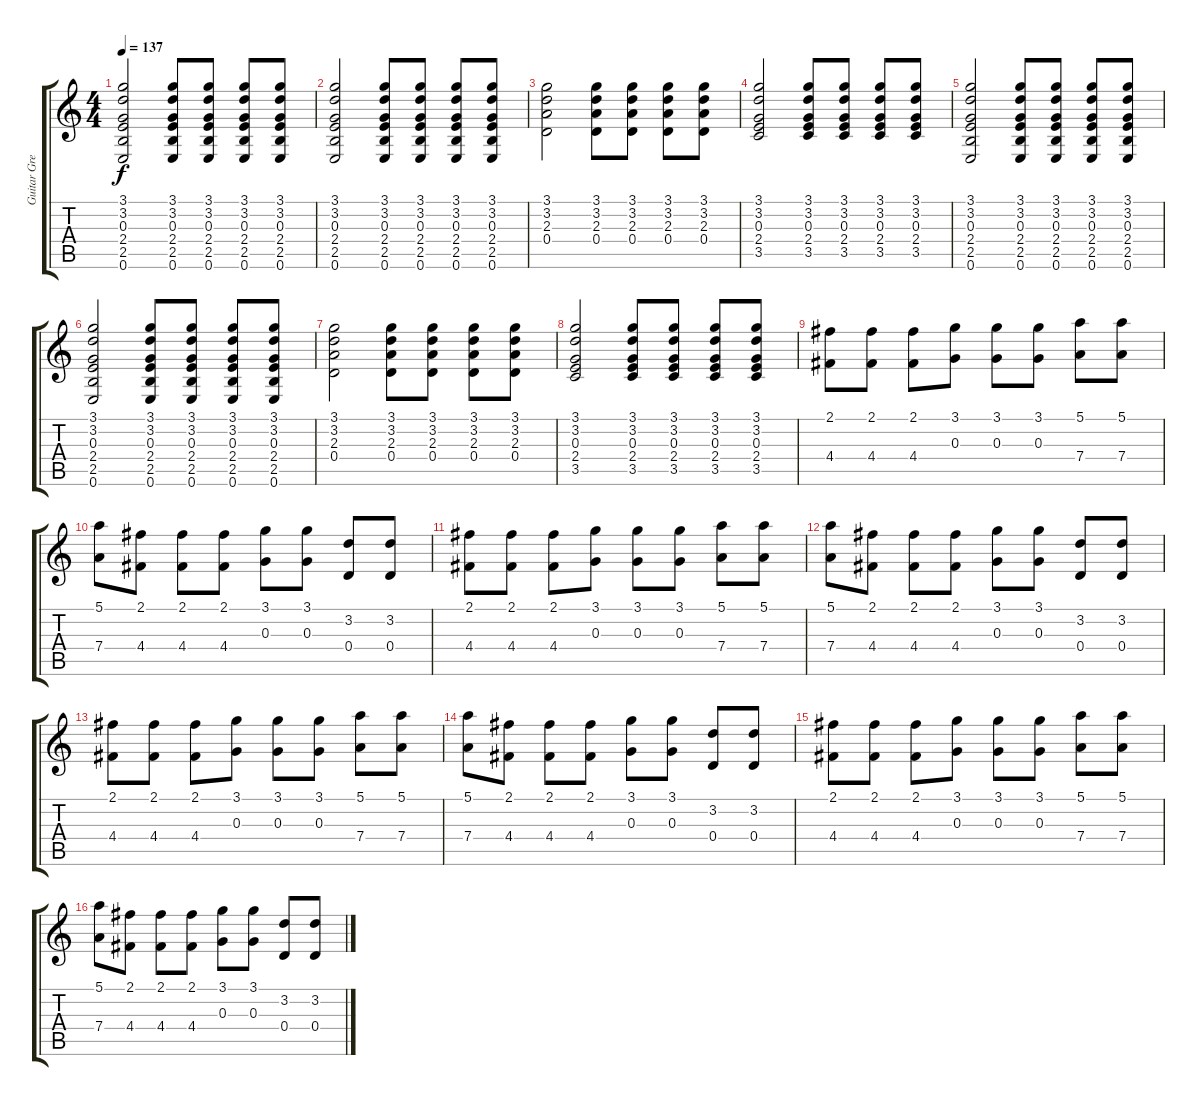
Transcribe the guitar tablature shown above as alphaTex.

\track ("Guitar Green" "Guitar Gre") {instrument acousticguitarsteel}
\staff {score tabs}
\tuning (E4 B3 G3 D3 A2 E2) {hide}
\ts (4 4)
\tempo 137
\clef g2
\ks c
(3.1 3.2 0.3 2.4 2.5 0.6).2{dy f} (3.1 3.2 0.3 2.4 2.5 0.6).8 (3.1 3.2 0.3 2.4 2.5 0.6).8 (3.1 3.2 0.3 2.4 2.5 0.6).8 (3.1 3.2 0.3 2.4 2.5 0.6).8 |
(3.1 3.2 0.3 2.4 2.5 0.6).2 (3.1 3.2 0.3 2.4 2.5 0.6).8 (3.1 3.2 0.3 2.4 2.5 0.6).8 (3.1 3.2 0.3 2.4 2.5 0.6).8 (3.1 3.2 0.3 2.4 2.5 0.6).8 |
(3.1 3.2 2.3 0.4).2 (3.1 3.2 2.3 0.4).8 (3.1 3.2 2.3 0.4).8 (3.1 3.2 2.3 0.4).8 (3.1 3.2 2.3 0.4).8 |
(3.1 3.2 0.3 2.4 3.5).2 (3.1 3.2 0.3 2.4 3.5).8 (3.1 3.2 0.3 2.4 3.5).8 (3.1 3.2 0.3 2.4 3.5).8 (3.1 3.2 0.3 2.4 3.5).8 |
(3.1 3.2 0.3 2.4 2.5 0.6).2 (3.1 3.2 0.3 2.4 2.5 0.6).8 (3.1 3.2 0.3 2.4 2.5 0.6).8 (3.1 3.2 0.3 2.4 2.5 0.6).8 (3.1 3.2 0.3 2.4 2.5 0.6).8 |
(3.1 3.2 0.3 2.4 2.5 0.6).2 (3.1 3.2 0.3 2.4 2.5 0.6).8 (3.1 3.2 0.3 2.4 2.5 0.6).8 (3.1 3.2 0.3 2.4 2.5 0.6).8 (3.1 3.2 0.3 2.4 2.5 0.6).8 |
(3.1 3.2 2.3 0.4).2 (3.1 3.2 2.3 0.4).8 (3.1 3.2 2.3 0.4).8 (3.1 3.2 2.3 0.4).8 (3.1 3.2 2.3 0.4).8 |
(3.1 3.2 0.3 2.4 3.5).2 (3.1 3.2 0.3 2.4 3.5).8 (3.1 3.2 0.3 2.4 3.5).8 (3.1 3.2 0.3 2.4 3.5).8 (3.1 3.2 0.3 2.4 3.5).8 |
(2.1 4.4).8 (2.1 4.4).8 (2.1 4.4).8 (3.1 0.3).8 (3.1 0.3).8 (3.1 0.3).8 (5.1 7.4).8 (5.1 7.4).8 |
(5.1 7.4).8 (2.1 4.4).8 (2.1 4.4).8 (2.1 4.4).8 (3.1 0.3).8 (3.1 0.3).8 (3.2 0.4).8 (3.2 0.4).8 |
(2.1 4.4).8 (2.1 4.4).8 (2.1 4.4).8 (3.1 0.3).8 (3.1 0.3).8 (3.1 0.3).8 (5.1 7.4).8 (5.1 7.4).8 |
(5.1 7.4).8 (2.1 4.4).8 (2.1 4.4).8 (2.1 4.4).8 (3.1 0.3).8 (3.1 0.3).8 (3.2 0.4).8 (3.2 0.4).8 |
(2.1 4.4).8 (2.1 4.4).8 (2.1 4.4).8 (3.1 0.3).8 (3.1 0.3).8 (3.1 0.3).8 (5.1 7.4).8 (5.1 7.4).8 |
(5.1 7.4).8 (2.1 4.4).8 (2.1 4.4).8 (2.1 4.4).8 (3.1 0.3).8 (3.1 0.3).8 (3.2 0.4).8 (3.2 0.4).8 |
(2.1 4.4).8 (2.1 4.4).8 (2.1 4.4).8 (3.1 0.3).8 (3.1 0.3).8 (3.1 0.3).8 (5.1 7.4).8 (5.1 7.4).8 |
(5.1 7.4).8 (2.1 4.4).8 (2.1 4.4).8 (2.1 4.4).8 (3.1 0.3).8 (3.1 0.3).8 (3.2 0.4).8 (3.2 0.4).8
